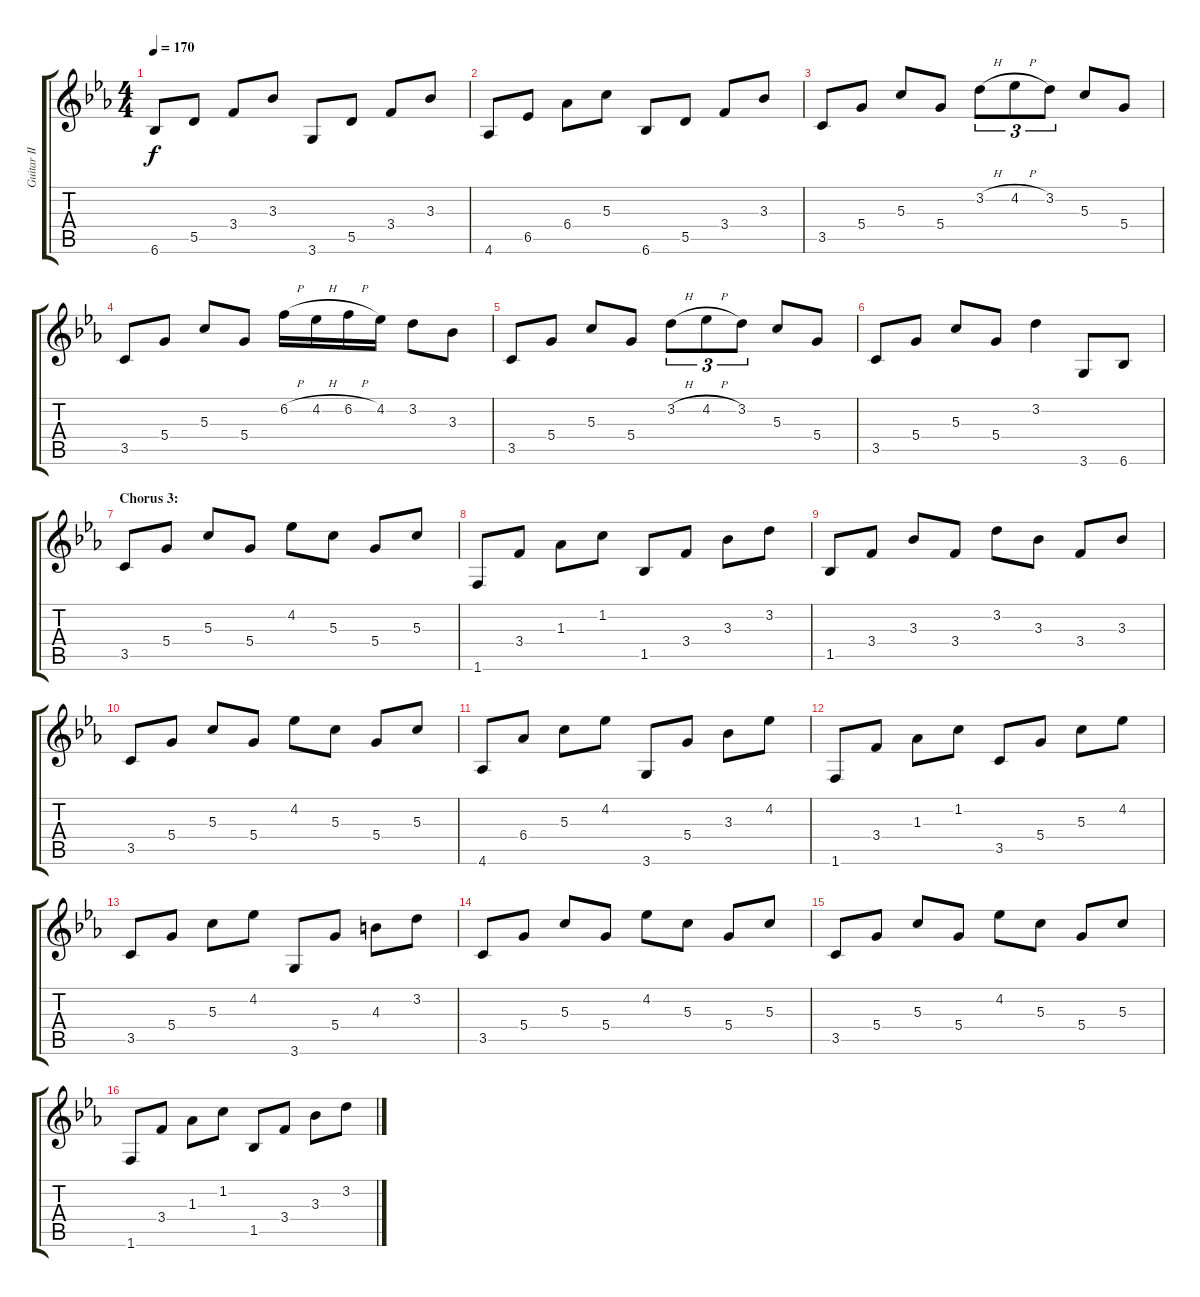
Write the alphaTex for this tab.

\track ("Guitar II" "Guitar II") {instrument acousticguitarsteel}
\staff {score tabs}
\tuning (E4 B3 G3 D3 A2 E2) {hide}
\ts (4 4)
\tempo 170
\clef g2
\ks cminor
6.6.8{dy f} 5.5.8 3.4.8 3.3.8 3.6.8 5.5.8 3.4.8 3.3.8 |
4.6.8 6.5.8 6.4.8 5.3.8 6.6.8 5.5.8 3.4.8 3.3.8 |
3.5.8 5.4.8 5.3.8 5.4.8 3.2{h}.8{tu (3 2)} 4.2{h}.8{tu (3 2)} 3.2.8{tu (3 2)} 5.3.8 5.4.8 |
3.5.8 5.4.8 5.3.8 5.4.8 6.2{h}.16 4.2{h}.16 6.2{h}.16 4.2.16 3.2.8 3.3.8 |
3.5.8 5.4.8 5.3.8 5.4.8 3.2{h}.8{tu (3 2)} 4.2{h}.8{tu (3 2)} 3.2.8{tu (3 2)} 5.3.8 5.4.8 |
3.5.8{balance 3} 5.4.8 5.3.8 5.4.8 3.2.4 3.6.8 6.6.8 |
\section ("" "Chorus 3:")
3.5.8 5.4.8 5.3.8 5.4.8 4.2.8 5.3.8 5.4.8 5.3.8 |
1.6.8 3.4.8 1.3.8 1.2.8 1.5.8 3.4.8 3.3.8 3.2.8 |
1.5.8 3.4.8 3.3.8 3.4.8 3.2.8 3.3.8 3.4.8 3.3.8 |
3.5.8 5.4.8 5.3.8 5.4.8 4.2.8 5.3.8 5.4.8 5.3.8 |
4.6.8 6.4.8 5.3.8 4.2.8 3.6.8 5.4.8 3.3.8 4.2.8 |
1.6.8 3.4.8 1.3.8 1.2.8 3.5.8 5.4.8 5.3.8 4.2.8 |
3.5.8 5.4.8 5.3.8 4.2.8 3.6.8 5.4.8 4.3.8 3.2.8 |
3.5.8 5.4.8 5.3.8 5.4.8 4.2.8 5.3.8 5.4.8 5.3.8 |
3.5.8 5.4.8 5.3.8 5.4.8 4.2.8 5.3.8 5.4.8 5.3.8 |
1.6.8 3.4.8 1.3.8 1.2.8 1.5.8 3.4.8 3.3.8 3.2.8
